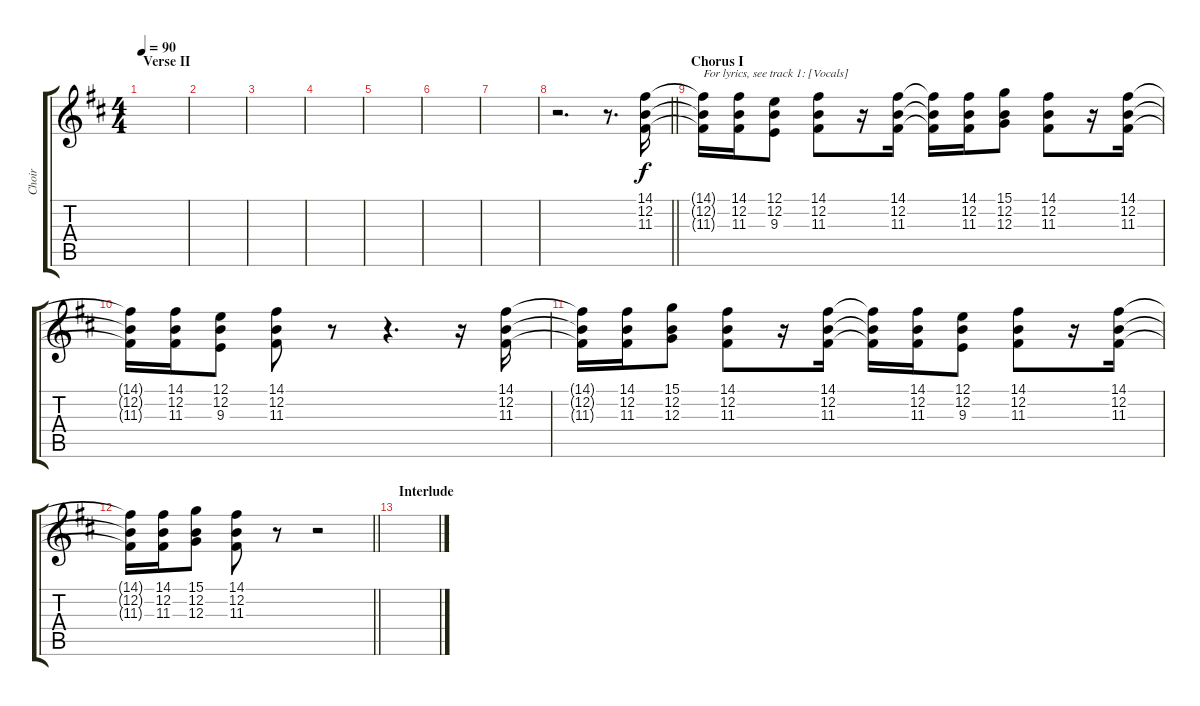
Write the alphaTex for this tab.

\track ("Choir" "Choir") {instrument choiraahs}
\staff {score tabs}
\tuning (E4 B3 G3 D3 A2 E2) {hide}
\ts (4 4)
\section ("" "Verse II")
\tempo 90
\clef g2
\ks bminor
|
|
|
|
|
|
|
\barLineRight lightlight
r.2{d} r.8{d} (14.1 12.2 11.3).16 |
\section ("" "Chorus I")
(14.1{t} 12.2{t} 11.3{t}).16{txt "For lyrics, see track 1: [Vocals]"} (14.1 12.2 11.3).16 (12.1 12.2 9.3).8 (14.1 12.2 11.3).8 r.16 (14.1 12.2 11.3).16 (14.1{t} 12.2{t} 11.3{t}).16 (14.1 12.2 11.3).16 (15.1 12.2 12.3).8 (14.1 12.2 11.3).8 r.16 (14.1 12.2 11.3).16 |
(14.1{t} 12.2{t} 11.3{t}).16 (14.1 12.2 11.3).16 (12.1 12.2 9.3).8 (14.1 12.2 11.3).8 r.8 r.4{d} r.16 (14.1 12.2 11.3).16 |
(14.1{t} 12.2{t} 11.3{t}).16 (14.1 12.2 11.3).16 (15.1 12.2 12.3).8 (14.1 12.2 11.3).8 r.16 (14.1 12.2 11.3).16 (14.1{t} 12.2{t} 11.3{t}).16 (14.1 12.2 11.3).16 (12.1 12.2 9.3).8 (14.1 12.2 11.3).8 r.16 (14.1 12.2 11.3).16 |
\barLineRight lightlight
(14.1{t} 12.2{t} 11.3{t}).16 (14.1 12.2 11.3).16 (15.1 12.2 12.3).8 (14.1 12.2 11.3).8 r.8 r.2 |
\section ("" "Interlude")
